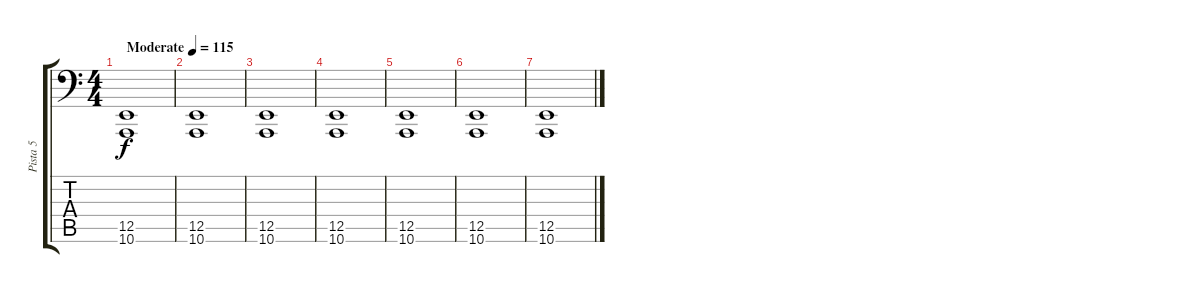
\track ("Pista 5" "Pista 5") {instrument seashore}
\staff {score tabs}
\tuning (C3 G2 D2 A1 E1 B0) {hide}
\ts (4 4)
\tempo (115 "Moderate")
\clef f4
\ks c
(12.5 10.6).1{dy f instrument seashore} |
(12.5 10.6).1 |
(12.5 10.6).1 |
(12.5 10.6).1 |
(12.5 10.6).1 |
(12.5 10.6).1 |
(12.5 10.6).1
